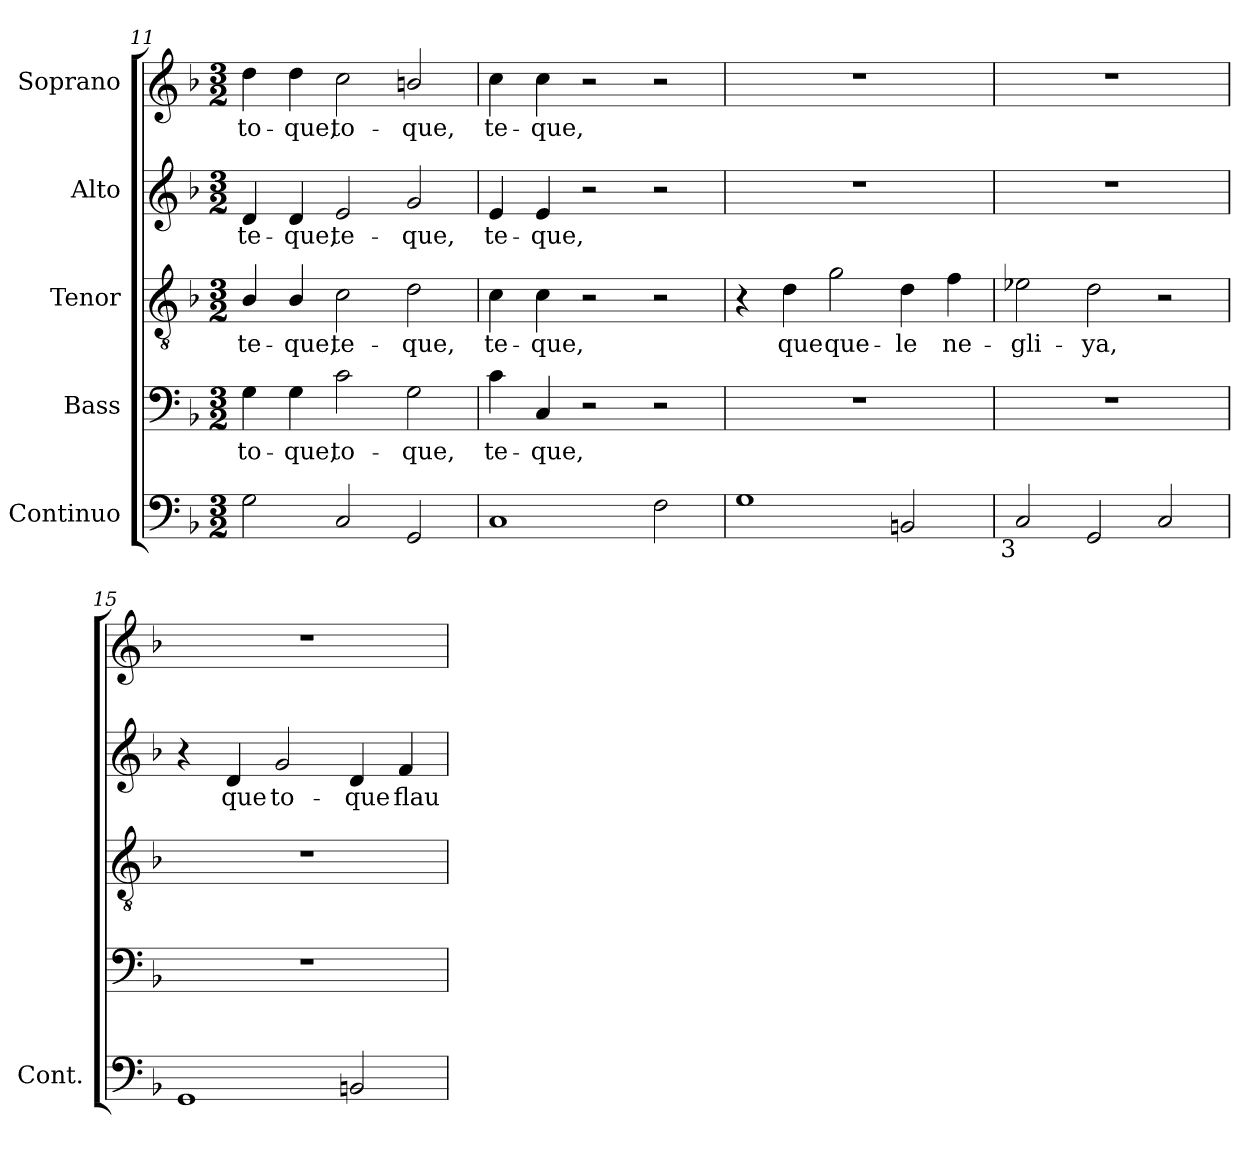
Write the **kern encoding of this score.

**kern	**kern	**text	**kern	**text	**kern	**text	**kern	**text
*part5	*part4	*part4	*part3	*part3	*part2	*part2	*part1	*part1
*staff5	*staff4	*staff4	*staff3	*staff3	*staff2	*staff2	*staff1	*staff1
*I"Continuo	*I"Bass	*	*I"Tenor	*	*I"Alto	*	*I"Soprano	*
*I'Cont.	*	*	*	*	*	*	*	*
!!LO:PB:g=z
*clefF4	*clefF4	*	*clefGv2	*	*clefG2	*	*clefG2	*
*	*	*	*ITrd7c12	*	*	*	*	*
*k[b-]	*k[b-]	*	*k[b-]	*	*k[b-]	*	*k[b-]	*
*F:	*F:	*	*F:	*	*F:	*	*F:	*
*M3/2	*M3/2	*	*M3/2	*	*M3/2	*	*M3/2	*
=11	=11	=11	=11	=11	=11	=11	=11	=11
!	!	!LO:LY:b:color=#000000	!	!	!	!	!	!
!	!	!	!	!LO:LY:b:color=#000000	!	!	!	!
!	!	!	!	!	!	!LO:LY:b:color=#000000	!	!
!	!	!	!	!	!	!	!	!LO:LY:b:color=#000000
2Gi\	4Gi\	to-	4BB-i/	te-	4di/	te-	4ddi\	to-
!	!	!LO:LY:b:color=#000000	!	!	!	!	!	!
!	!	!	!	!LO:LY:b:color=#000000	!	!	!	!
!	!	!	!	!	!	!LO:LY:b:color=#000000	!	!
!	!	!	!	!	!	!	!	!LO:LY:b:color=#000000
.	4Gi\	-que,	4BB-i/	-que,	4di/	-que,	4ddi\	-que,
!	!	!LO:LY:b:color=#000000	!	!	!	!	!	!
!	!	!	!	!LO:LY:b:color=#000000	!	!	!	!
!	!	!	!	!	!	!LO:LY:b:color=#000000	!	!
!	!	!	!	!	!	!	!	!LO:LY:b:color=#000000
2Ci/	2ci\	to-	2Ci\	te-	2ei/	te-	2cci\	to-
!	!	!LO:LY:b:color=#000000	!	!	!	!	!	!
!	!	!	!	!LO:LY:b:color=#000000	!	!	!	!
!	!	!	!	!	!	!LO:LY:b:color=#000000	!	!
!	!	!	!	!	!	!	!	!LO:LY:b:color=#000000
2GGi/	2Gi\	-que,	2Di\	-que,	2gi/	-que,	2bni/	-que,
=12	=12	=12	=12	=12	=12	=12	=12	=12
!	!	!LO:LY:b:color=#000000	!	!	!	!	!	!
!	!	!	!	!LO:LY:b:color=#000000	!	!	!	!
!	!	!	!	!	!	!LO:LY:b:color=#000000	!	!
!	!	!	!	!	!	!	!	!LO:LY:b:color=#000000
1Ci	4ci\	te-	4Ci\	te-	4ei/	te-	4cci\	te-
!	!	!LO:LY:b:color=#000000	!	!	!	!	!	!
!	!	!	!	!LO:LY:b:color=#000000	!	!	!	!
!	!	!	!	!	!	!LO:LY:b:color=#000000	!	!
!	!	!	!	!	!	!	!	!LO:LY:b:color=#000000
.	4Ci/	-que,	4Ci\	-que,	4ei/	-que,	4cci\	-que,
.	2r	.	2r	.	2r	.	2r	.
2Fi\	2r	.	2r	.	2r	.	2r	.
=13	=13	=13	=13	=13	=13	=13	=13	=13
!	!LO:N:vis=1	!	!	!	!LO:N:vis=1	!	!LO:N:vis=1	!
1Gi	1.r	.	4r	.	1.r	.	1.r	.
!	!	!	!	!LO:LY:b:color=#000000	!	!	!	!
.	.	.	4Di\	que	.	.	.	.
!	!	!	!	!LO:LY:b:color=#000000	!	!	!	!
.	.	.	2Gi\	que-	.	.	.	.
!	!	!	!	!LO:LY:b:color=#000000	!	!	!	!
2BBni/	.	.	4Di\	-le	.	.	.	.
!	!	!	!	!LO:LY:b:color=#000000	!	!	!	!
.	.	.	4Fi\	ne-	.	.	.	.
=14	=14	=14	=14	=14	=14	=14	=14	=14
!	!LO:N:vis=1	!	!	!	!	!	!	!
!LO:TX:b:rj:t=3	!	!	!	!	!	!	!	!
!	!	!	!	!LO:LY:b:color=#000000	!LO:N:vis=1	!	!LO:N:vis=1	!
2Ci/	1.r	.	2E-Xi\	-gli-	1.r	.	1.r	.
!	!	!	!	!LO:LY:b:color=#000000	!	!	!	!
2GGi/	.	.	2Di\	-ya,	.	.	.	.
2Ci/	.	.	2r	.	.	.	.	.
=15	=15	=15	=15	=15	=15	=15	=15	=15
!	!LO:N:vis=1	!	!LO:N:vis=1	!	!	!	!LO:N:vis=1	!
1GGi	1.r	.	1.r	.	4r	.	1.r	.
!	!	!	!	!	!	!LO:LY:b:color=#000000	!	!
.	.	.	.	.	4di/	que	.	.
!	!	!	!	!	!	!LO:LY:b:color=#000000	!	!
.	.	.	.	.	2gi/	to-	.	.
!	!	!	!	!	!	!LO:LY:b:color=#000000	!	!
2BBni/	.	.	.	.	4di/	-que	.	.
!	!	!	!	!	!	!LO:LY:b:color=#000000	!	!
.	.	.	.	.	4fi/	flau-	.	.
=	=	=	=	=	=	=	=	=
*-	*-	*-	*-	*-	*-	*-	*-	*-
